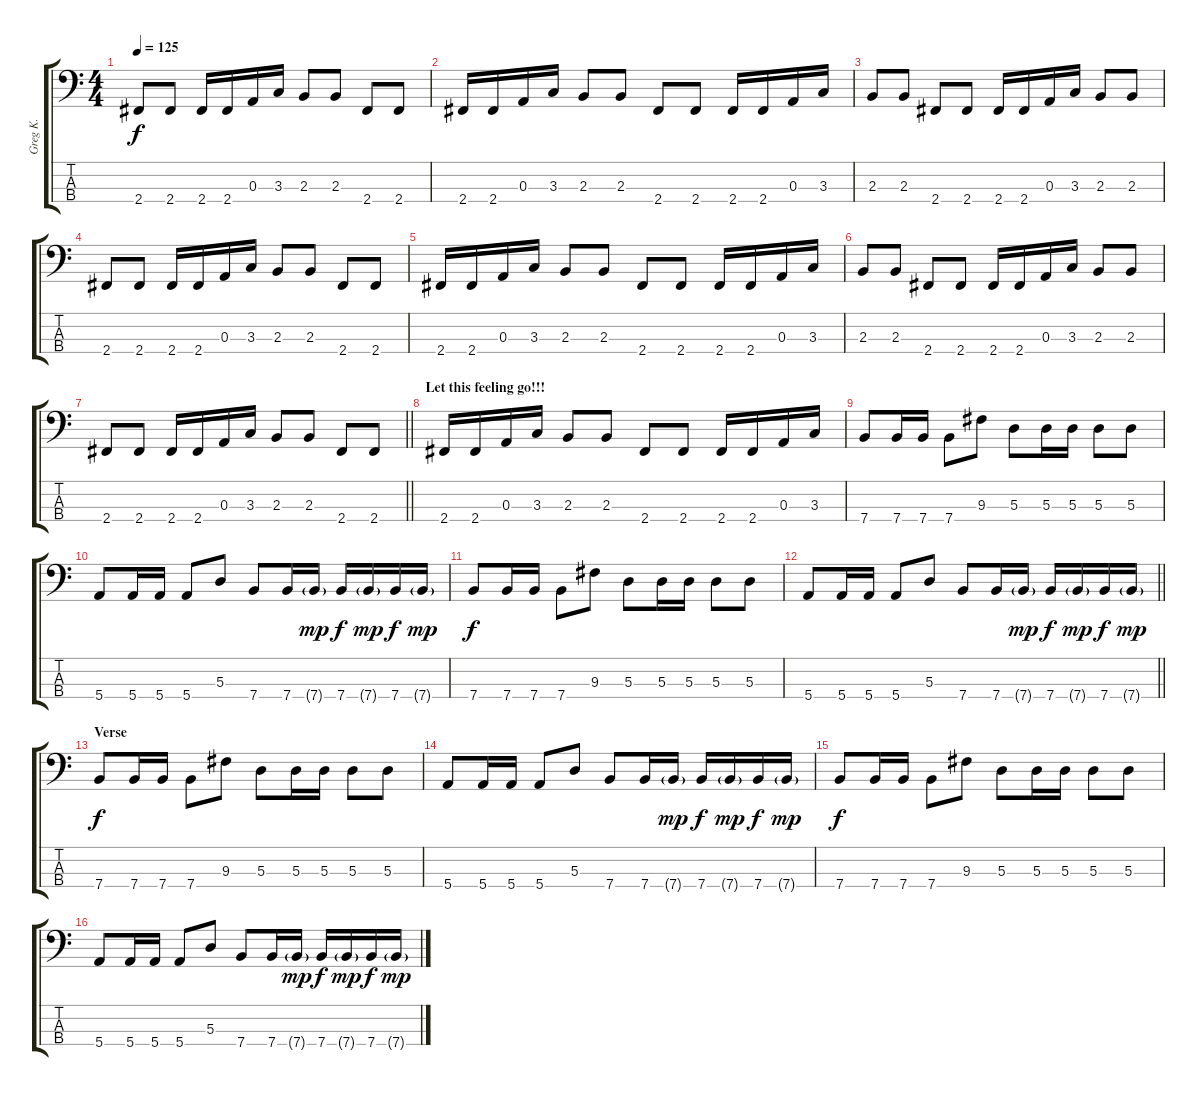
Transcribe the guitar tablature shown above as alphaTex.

\track ("Greg K." "Greg K.") {instrument electricbasspick}
\staff {score tabs}
\tuning (G2 D2 A1 E1) {hide}
\ts (4 4)
\tempo 125
\clef f4
\ks c
2.4.8{dy f} 2.4.8 2.4.16 2.4.16 0.3.16 3.3.16 2.3.8 2.3.8 2.4.8 2.4.8 |
2.4.16 2.4.16 0.3.16 3.3.16 2.3.8 2.3.8 2.4.8 2.4.8 2.4.16 2.4.16 0.3.16 3.3.16 |
2.3.8 2.3.8 2.4.8 2.4.8 2.4.16 2.4.16 0.3.16 3.3.16 2.3.8 2.3.8 |
2.4.8 2.4.8 2.4.16 2.4.16 0.3.16 3.3.16 2.3.8 2.3.8 2.4.8 2.4.8 |
2.4.16 2.4.16 0.3.16 3.3.16 2.3.8 2.3.8 2.4.8 2.4.8 2.4.16 2.4.16 0.3.16 3.3.16 |
2.3.8 2.3.8 2.4.8 2.4.8 2.4.16 2.4.16 0.3.16 3.3.16 2.3.8 2.3.8 |
\barLineRight lightlight
2.4.8 2.4.8 2.4.16 2.4.16 0.3.16 3.3.16 2.3.8 2.3.8 2.4.8 2.4.8 |
\section ("" "Let this feeling go!!!")
2.4.16 2.4.16 0.3.16 3.3.16 2.3.8 2.3.8 2.4.8 2.4.8 2.4.16 2.4.16 0.3.16 3.3.16 |
7.4.8 7.4.16 7.4.16 7.4.8 9.3.8 5.3.8 5.3.16 5.3.16 5.3.8 5.3.8 |
5.4.8 5.4.16 5.4.16 5.4.8 5.3.8 7.4.8 7.4.16 7.4{g}.16{dy mp} 7.4.16{dy f} 7.4{g}.16{dy mp} 7.4.16{dy f} 7.4{g}.16{dy mp} |
7.4.8{dy f} 7.4.16 7.4.16 7.4.8 9.3.8 5.3.8 5.3.16 5.3.16 5.3.8 5.3.8 |
\barLineRight lightlight
5.4.8 5.4.16 5.4.16 5.4.8 5.3.8 7.4.8 7.4.16 7.4{g}.16{dy mp} 7.4.16{dy f} 7.4{g}.16{dy mp} 7.4.16{dy f} 7.4{g}.16{dy mp} |
\section ("" "Verse")
7.4.8{dy f} 7.4.16 7.4.16 7.4.8 9.3.8 5.3.8 5.3.16 5.3.16 5.3.8 5.3.8 |
5.4.8 5.4.16 5.4.16 5.4.8 5.3.8 7.4.8 7.4.16 7.4{g}.16{dy mp} 7.4.16{dy f} 7.4{g}.16{dy mp} 7.4.16{dy f} 7.4{g}.16{dy mp} |
7.4.8{dy f} 7.4.16 7.4.16 7.4.8 9.3.8 5.3.8 5.3.16 5.3.16 5.3.8 5.3.8 |
5.4.8 5.4.16 5.4.16 5.4.8 5.3.8 7.4.8 7.4.16 7.4{g}.16{dy mp} 7.4.16{dy f} 7.4{g}.16{dy mp} 7.4.16{dy f} 7.4{g}.16{dy mp}
